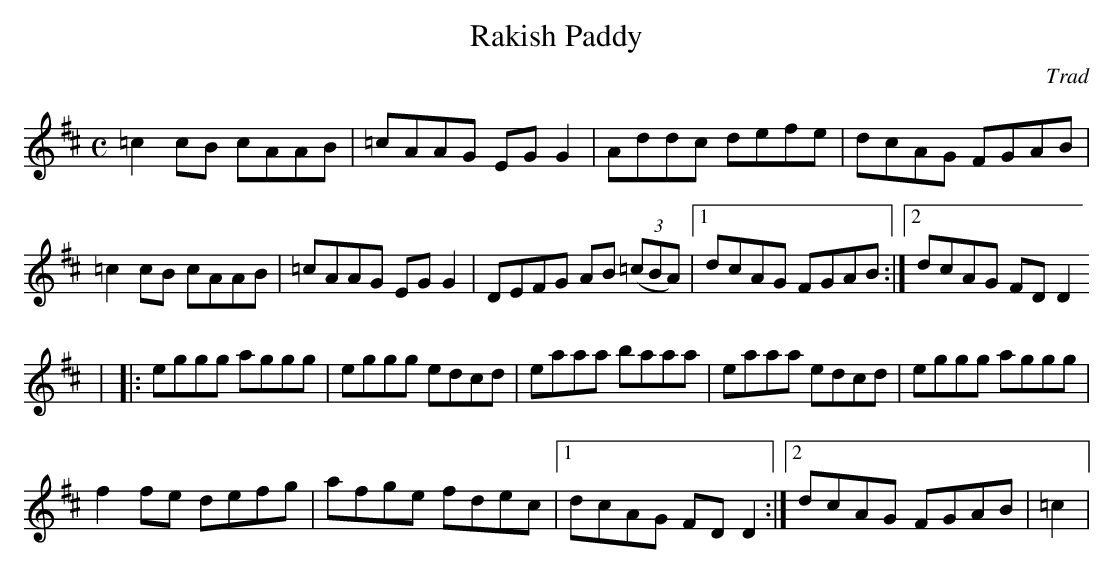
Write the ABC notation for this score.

X:1
T:Rakish Paddy
C:Trad
M:C
K:D
L:1/8
=c2 cB cAAB | =cAAG EG G2 | Addc defe | dcAG FGAB |
=c2 cB cAAB | =cAAG EG G2 | DEFG AB ((3=cBA) |1 dcAG FGAB :|2 dcAG FDD2
|
|: eggg aggg | eggg edcd | eaaa baaa | eaaa edcd | eggg aggg |
f2 fe defg | afge fdec |1 dcAG FD D2 :|2 dcAG FGAB | =c2 |
